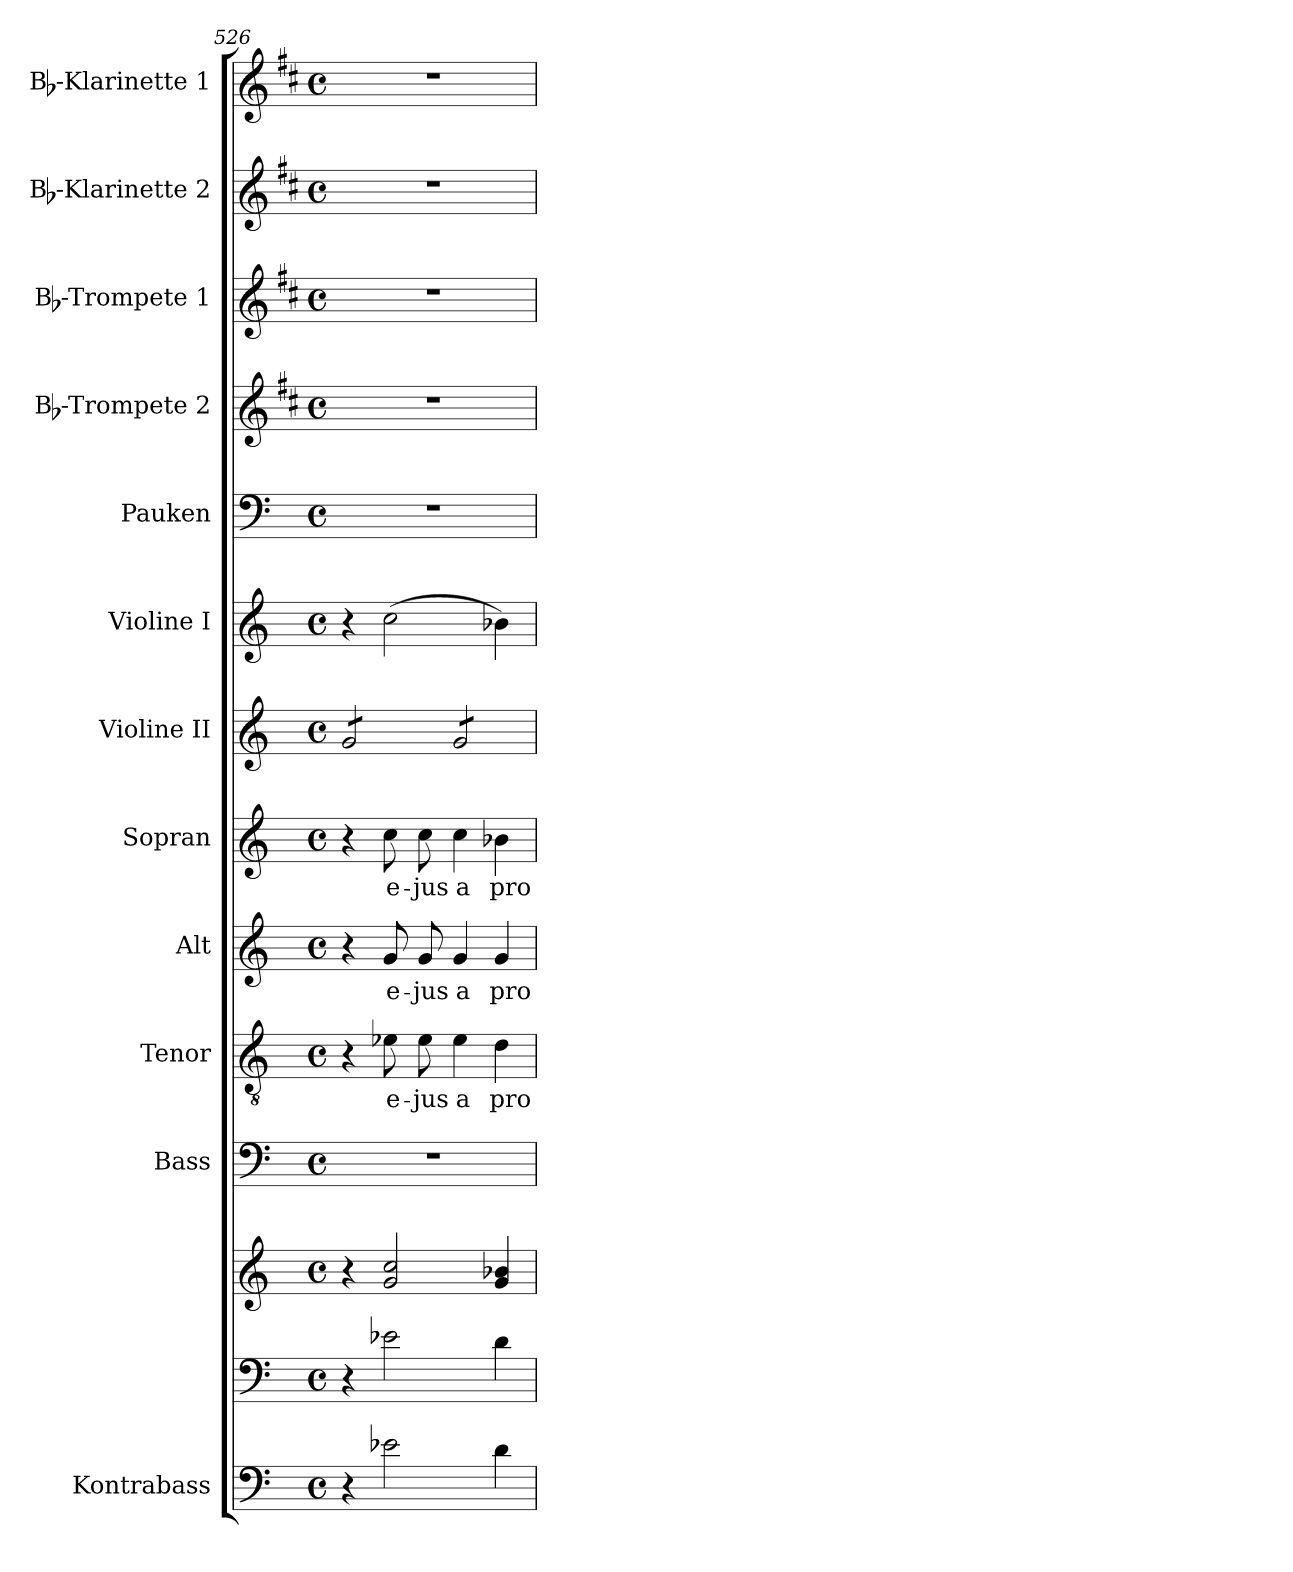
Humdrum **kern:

**kern	**kern	**kern	**kern	**kern	**text	**kern	**text	**kern	**text	**kern	**kern	**kern	**kern	**kern	**kern	**kern
*part13	*part12	*part12	*part11	*part10	*part10	*part9	*part9	*part8	*part8	*part7	*part6	*part5	*part4	*part3	*part2	*part1
*staff14	*staff13	*staff12	*staff11	*staff10	*staff10	*staff9	*staff9	*staff8	*staff8	*staff7	*staff6	*staff5	*staff4	*staff3	*staff2	*staff1
*I"Kontrabass	*	*	*I"Bass	*I"Tenor	*	*I"Alt	*	*I"Sopran	*	*I"Violine II	*I"Violine I	*I"Pauken	*I"Bb-Trompete 2	*I"Bb-Trompete 1	*I"Bb-Klarinette 2	*I"Bb-Klarinette 1
*I'Kb.	*	*	*I'B.	*I'T.	*	*I'A.	*	*I'S.	*	*I'Vl. II	*I'Vl. I	*I'Pk.	*I'Bb Trp. 2	*I'Bb Trp. 1	*I'Bb Kl. 2	*I'Bb Kl. 1
*clefF4	*clefF4	*clefG2	*clefF4	*clefGv2	*	*clefG2	*	*clefG2	*	*clefG2	*clefG2	*clefF4	*clefG2	*clefG2	*clefG2	*clefG2
*ITrd7c12	*	*	*	*	*	*	*	*	*	*	*	*	*ITrd1c2	*ITrd1c2	*ITrd1c2	*ITrd1c2
*k[]	*k[]	*k[]	*k[]	*k[]	*	*k[]	*	*k[]	*	*k[]	*k[]	*k[]	*k[]	*k[]	*k[]	*k[]
*C:	*C:	*C:	*C:	*C:	*	*C:	*	*C:	*	*C:	*C:	*C:	*C:	*C:	*C:	*C:
*M4/4	*M4/4	*M4/4	*M4/4	*M4/4	*	*M4/4	*	*M4/4	*	*M4/4	*M4/4	*M4/4	*M4/4	*M4/4	*M4/4	*M4/4
*met(c)	*met(c)	*met(c)	*met(c)	*met(c)	*	*met(c)	*	*met(c)	*	*met(c)	*met(c)	*met(c)	*met(c)	*met(c)	*met(c)	*met(c)
=526	=526	=526	=526	=526	=526	=526	=526	=526	=526	=526	=526	=526	=526	=526	=526	=526
*	*	*	*	*	*	*	*	*	*	*tremolo	*	*	*	*	*	*
4r	4r	4r	1r	4r	.	4r	.	4r	.	8g/L	4r	1r	1r	1r	1r	1r
.	.	.	.	.	.	.	.	.	.	8g/	.	.	.	.	.	.
!	!	!	!	!	!LO:LY:b	!	!LO:LY:b	!	!LO:LY:b	!	!	!	!	!	!	!
2E-X\	2e-X\	2g/ 2cc/	.	8e-X\	e-	8g/	e-	8cc\	e-	8g/	(>2cc\	.	.	.	.	.
!	!	!	!	!	!LO:LY:b	!	!LO:LY:b	!	!LO:LY:b	!	!	!	!	!	!	!
.	.	.	.	8e-\	-jus	8g/	-jus	8cc\	-jus	8g/J	.	.	.	.	.	.
!	!	!	!	!	!LO:LY:b	!	!LO:LY:b	!	!LO:LY:b	!	!	!	!	!	!	!
.	.	.	.	4e-\	a	4g/	a	4cc\	a	8g/L	.	.	.	.	.	.
.	.	.	.	.	.	.	.	.	.	8g/	.	.	.	.	.	.
!	!	!	!	!	!LO:LY:b	!	!LO:LY:b	!	!LO:LY:b	!	!	!	!	!	!	!
4D\	4d\	4g/ 4b-X/	.	4d\	pro-	4g/	pro-	4b-X\	pro-	8g/	4b-X\)	.	.	.	.	.
.	.	.	.	.	.	.	.	.	.	8g/J	.	.	.	.	.	.
*	*	*	*	*	*	*	*	*	*	*Xtremolo	*	*	*	*	*	*
=	=	=	=	=	=	=	=	=	=	=	=	=	=	=	=	=
*-	*-	*-	*-	*-	*-	*-	*-	*-	*-	*-	*-	*-	*-	*-	*-	*-
